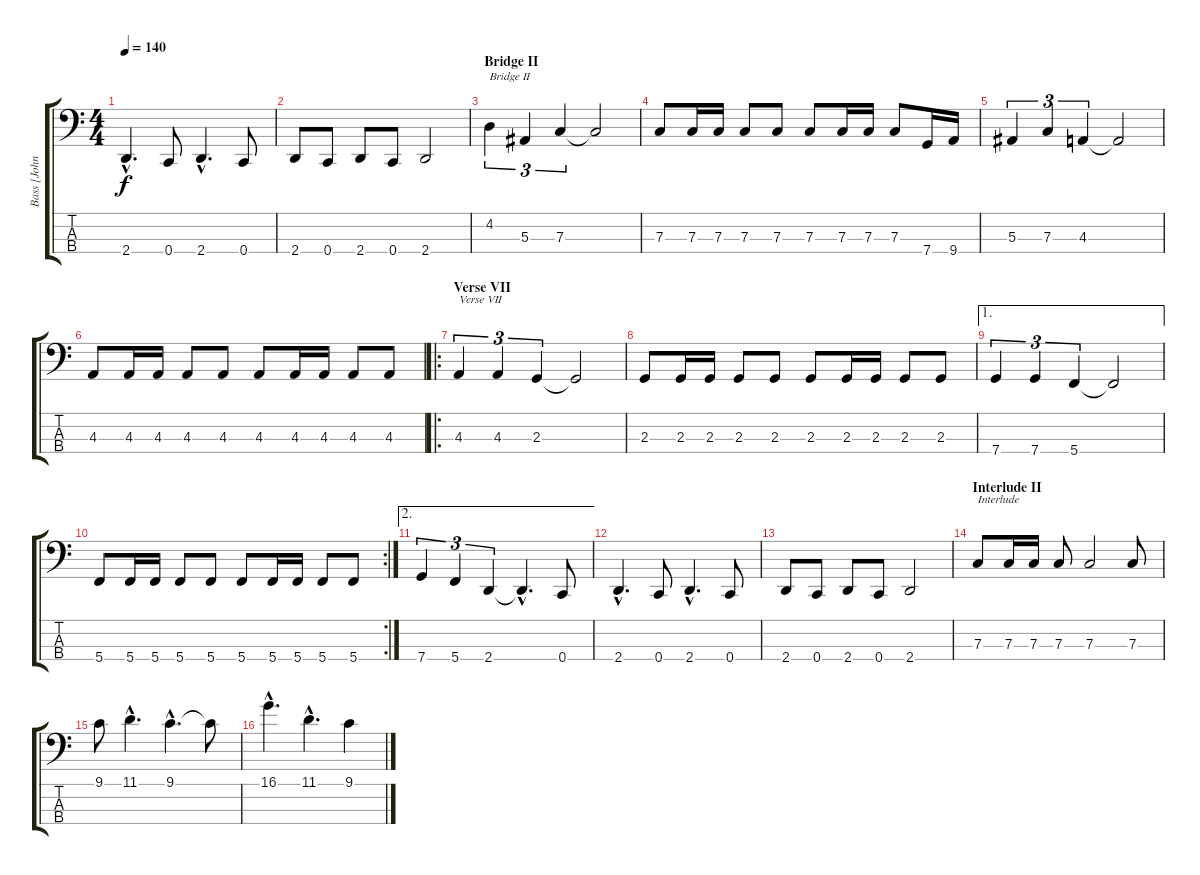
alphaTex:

\track ("Bass [John Bray]" "Bass [John") {instrument electricbasspick}
\staff {score tabs}
\tuning (Eb2 Bb1 F1 C1) {hide}
\ts (4 4)
\tempo 140
\clef f4
\ks c
2.4{hac}.4{d dy f} 0.4.8 2.4{hac}.4{d} 0.4.8 |
2.4.8 0.4.8 2.4.8 0.4.8 2.4.2 |
\section ("" "Bridge II")
4.2.4{tu (3 2) txt "Bridge II"} 5.3.4{tu (3 2)} 7.3.4{tu (3 2)} 7.3{t}.2 |
7.3.8 7.3.16 7.3.16 7.3.8 7.3.8 7.3.8 7.3.16 7.3.16 7.3.8 7.4.16 9.4.16 |
5.3.4{tu (3 2)} 7.3.4{tu (3 2)} 4.3.4{tu (3 2)} 4.3{t}.2 |
4.3.8 4.3.16 4.3.16 4.3.8 4.3.8 4.3.8 4.3.16 4.3.16 4.3.8 4.3.8 |
\ro
\section ("" "Verse VII")
4.3.4{tu (3 2) txt "Verse VII"} 4.3.4{tu (3 2)} 2.3.4{tu (3 2)} 2.3{t}.2 |
2.3.8 2.3.16 2.3.16 2.3.8 2.3.8 2.3.8 2.3.16 2.3.16 2.3.8 2.3.8 |
\ae 1
7.4.4{tu (3 2)} 7.4.4{tu (3 2)} 5.4.4{tu (3 2)} 5.4{t}.2 |
\rc 2
5.4.8 5.4.16 5.4.16 5.4.8 5.4.8 5.4.8 5.4.16 5.4.16 5.4.8 5.4.8 |
\ae 2
7.4.4{tu (3 2)} 5.4.4{tu (3 2)} 2.4.4{tu (3 2)} 2.4{hac t}.4{d} 0.4.8 |
2.4{hac}.4{d} 0.4.8 2.4{hac}.4{d} 0.4.8 |
2.4.8 0.4.8 2.4.8 0.4.8 2.4.2 |
\section ("" "Interlude II")
7.3.8{txt "Interlude"} 7.3.16 7.3.16 7.3.8 7.3.2 7.3.8 |
9.1.8 11.1{hac}.4{d} 9.1{hac}.4{d} 9.1{t}.8 |
16.1{hac}.4{d} 11.1{hac}.4{d} 9.1.4
